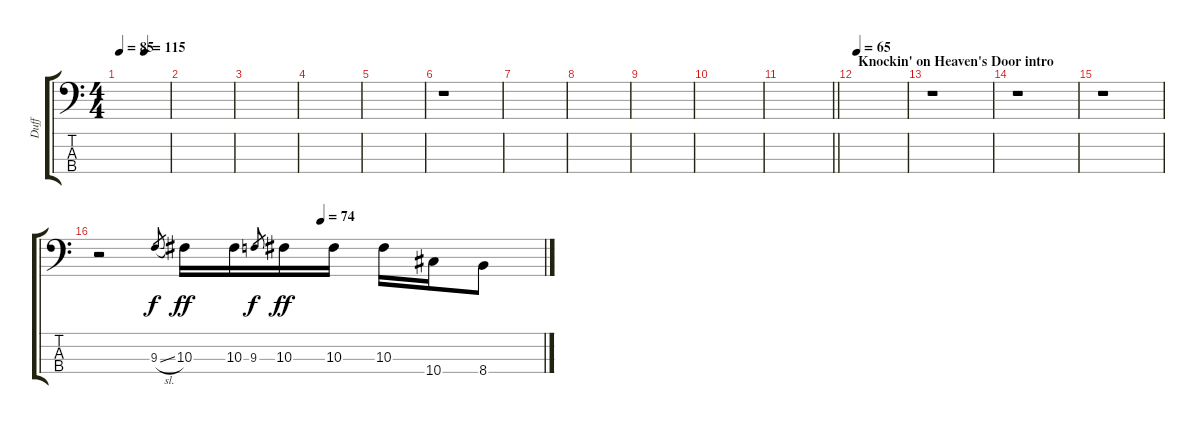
\track ("Duff" "Duff") {instrument electricbasspick}
\staff {score tabs}
\tuning (Gb2 Db2 Ab1 Eb1) {hide}
\ts (4 4)
\tempo 85
\tempo (115 0.5)
\clef f4
\ks c
|
|
|
|
|
r.1 |
|
|
|
|
\barLineRight lightlight
|
\section ("" "Knockin' on Heaven's Door intro ")
\tempo 65
|
r.1 |
r.1 |
r.1 |
\tempo (74 0.5)
r.2 9.3{sl}.8{gr} 10.3.16{dy ff} 10.3.16 9.3.8{gr dy f} 10.3.16{dy ff} 10.3.16 10.3.16 10.4.16 8.4{ss}.8
